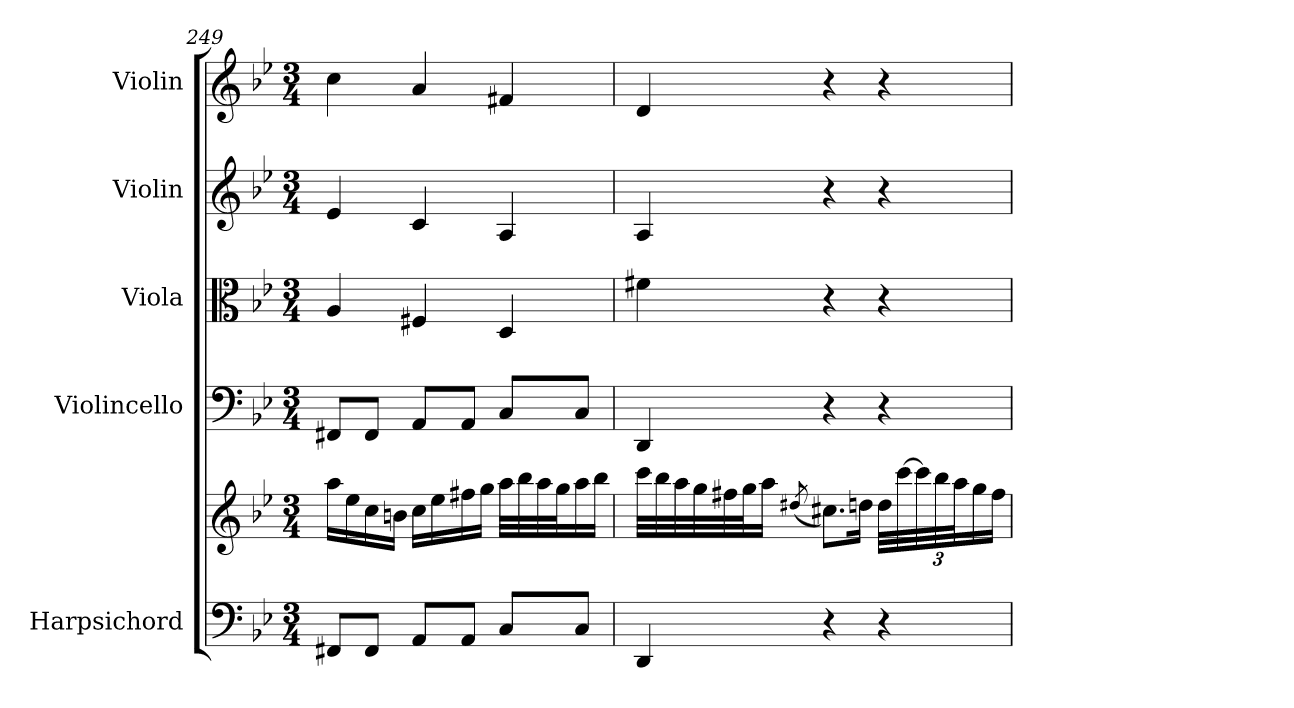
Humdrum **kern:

**kern	**kern	**kern	**kern	**kern	**kern
*part5	*part5	*part4	*part3	*part2	*part1
*staff6	*staff5	*staff4	*staff3	*staff2	*staff1
*I"Harpsichord	*	*I"Violincello	*I"Viola	*I"Violin	*I"Violin
*I'Hpschd	*	*I'Vc	*I'Vla	*I'Vln	*I'Vln
!!LO:PB:g=z
*clefF4	*clefG2	*clefF4	*clefC3	*clefG2	*clefG2
*k[b-e-]	*k[b-e-]	*k[b-e-]	*k[b-e-]	*k[b-e-]	*k[b-e-]
*M3/4	*M3/4	*M3/4	*M3/4	*M3/4	*M3/4
=249	=249	=249	=249	=249	=249
8FF#X/L	16aa\LL	8FF#X/L	4A/	4e-/	4cc\
.	16ee-\	.	.	.	.
8FF#/J	16cc\	8FF#/J	.	.	.
.	16bn\JJ	.	.	.	.
8AA/L	16cc\LL	8AA/L	4F#X/	4c/	4a/
.	16ee-\	.	.	.	.
8AA/J	16ff#X\	8AA/J	.	.	.
.	16gg\JJ	.	.	.	.
8C/L	32aa\LLL	8C/L	4D/	4A/	4f#X/
.	32bb-\	.	.	.	.
.	32aa\	.	.	.	.
.	32gg\J	.	.	.	.
8C/J	16aa\	8C/J	.	.	.
.	16bb-\JJ	.	.	.	.
=250	=250	=250	=250	=250	=250
4DD/	32ccc\LLL	4DD/	4f#X\	4A/	4d/
.	32bb-\	.	.	.	.
.	32aa\	.	.	.	.
.	32gg\	.	.	.	.
.	32ff#X\	.	.	.	.
.	32gg\J	.	.	.	.
.	16aa\JJ	.	.	.	.
.	(<8qdd#X/	.	.	.	.
4r	8.cc#X\L)	4r	4r	4r	4r
.	16ddn\Jk	.	.	.	.
4r	32dd\LLL	4r	4r	4r	4r
.	[32ccc\	.	.	.	.
*	*Xbrackettup	*	*	*	*
.	48ccc\]	.	.	.	.
.	48bb-\	.	.	.	.
.	48aa\J	.	.	.	.
.	16gg\	.	.	.	.
.	16ff#\JJ	.	.	.	.
=	=	=	=	=	=
*-	*-	*-	*-	*-	*-
